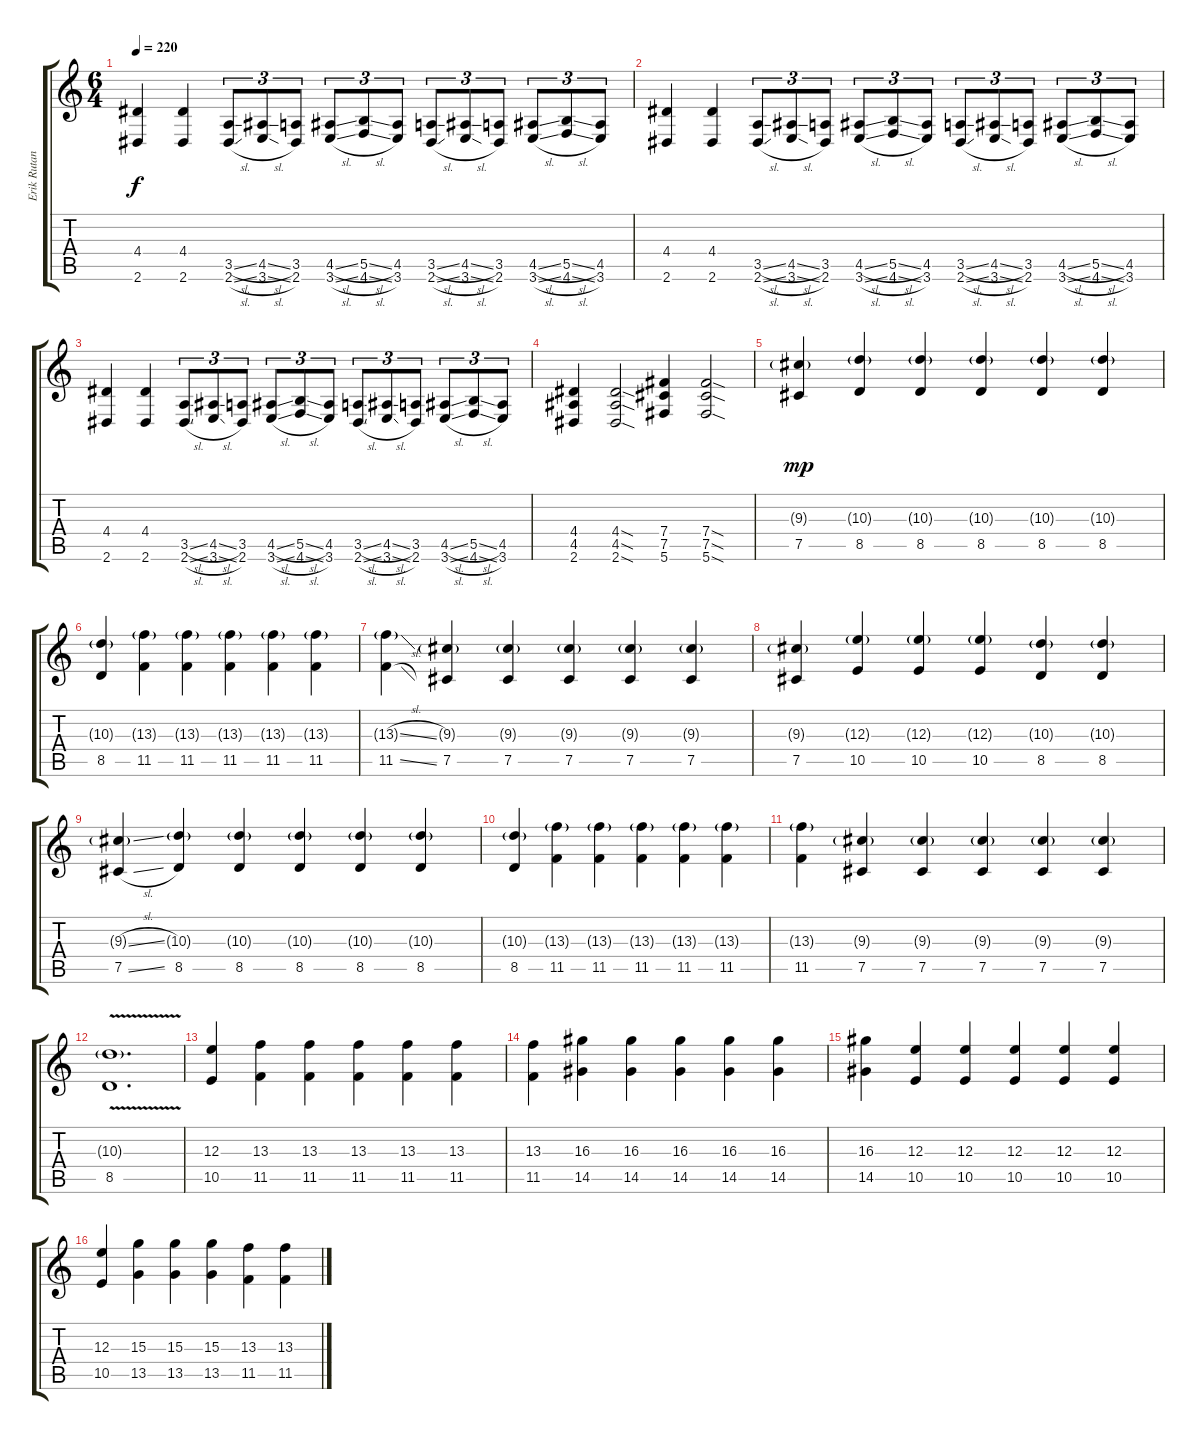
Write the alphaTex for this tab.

\track ("Erik Rutan" "Erik Rutan") {instrument distortionguitar}
\staff {score tabs}
\tuning (Db4 Ab3 E3 B2 Gb2 Db2) {hide}
\ts (6 4)
\tempo 220
\clef g2
\ks c
(4.4 2.6).4{dy f} (4.4 2.6).4 (3.5{sl} 2.6{sl}).8{tu (3 2)} (4.5{sl} 3.6{sl}).8{tu (3 2)} (3.5 2.6).8{tu (3 2)} (4.5{sl} 3.6{sl}).8{tu (3 2)} (5.5{sl} 4.6{sl}).8{tu (3 2)} (4.5 3.6).8{tu (3 2)} (3.5{sl} 2.6{sl}).8{tu (3 2)} (4.5{sl} 3.6{sl}).8{tu (3 2)} (3.5 2.6).8{tu (3 2)} (4.5{sl} 3.6{sl}).8{tu (3 2)} (5.5{sl} 4.6{sl}).8{tu (3 2)} (4.5 3.6).8{tu (3 2)} |
(4.4 2.6).4 (4.4 2.6).4 (3.5{sl} 2.6{sl}).8{tu (3 2)} (4.5{sl} 3.6{sl}).8{tu (3 2)} (3.5 2.6).8{tu (3 2)} (4.5{sl} 3.6{sl}).8{tu (3 2)} (5.5{sl} 4.6{sl}).8{tu (3 2)} (4.5 3.6).8{tu (3 2)} (3.5{sl} 2.6{sl}).8{tu (3 2)} (4.5{sl} 3.6{sl}).8{tu (3 2)} (3.5 2.6).8{tu (3 2)} (4.5{sl} 3.6{sl}).8{tu (3 2)} (5.5{sl} 4.6{sl}).8{tu (3 2)} (4.5 3.6).8{tu (3 2)} |
(4.4 2.6).4 (4.4 2.6).4 (3.5{sl} 2.6{sl}).8{tu (3 2)} (4.5{sl} 3.6{sl}).8{tu (3 2)} (3.5 2.6).8{tu (3 2)} (4.5{sl} 3.6{sl}).8{tu (3 2)} (5.5{sl} 4.6{sl}).8{tu (3 2)} (4.5 3.6).8{tu (3 2)} (3.5{sl} 2.6{sl}).8{tu (3 2)} (4.5{sl} 3.6{sl}).8{tu (3 2)} (3.5 2.6).8{tu (3 2)} (4.5{sl} 3.6{sl}).8{tu (3 2)} (5.5{sl} 4.6{sl}).8{tu (3 2)} (4.5 3.6).8{tu (3 2)} |
(4.4 4.5 2.6).4 (4.4{sod} 4.5{sod} 2.6{sod}).2 (7.4 7.5 5.6).4 (7.4{sod} 7.5{sod} 5.6{sod}).2 |
(9.3{g} 7.5).4{dy mp} (10.3{g} 8.5).4 (10.3{g} 8.5).4 (10.3{g} 8.5).4 (10.3{g} 8.5).4 (10.3{g} 8.5).4 |
(10.3{g} 8.5).4 (13.3{g} 11.5).4 (13.3{g} 11.5).4 (13.3{g} 11.5).4 (13.3{g} 11.5).4 (13.3{g} 11.5).4 |
(13.3{sl g} 11.5{sl}).4 (9.3{g} 7.5).4 (9.3{g} 7.5).4 (9.3{g} 7.5).4 (9.3{g} 7.5).4 (9.3{g} 7.5).4 |
(9.3{g} 7.5).4 (12.3{g} 10.5).4 (12.3{g} 10.5).4 (12.3{g} 10.5).4 (10.3{g} 8.5).4 (10.3{g} 8.5).4 |
(9.3{sl g} 7.5{sl}).4 (10.3{g} 8.5).4 (10.3{g} 8.5).4 (10.3{g} 8.5).4 (10.3{g} 8.5).4 (10.3{g} 8.5).4 |
(10.3{g} 8.5).4 (13.3{g} 11.5).4 (13.3{g} 11.5).4 (13.3{g} 11.5).4 (13.3{g} 11.5).4 (13.3{g} 11.5).4 |
(13.3{g} 11.5).4 (9.3{g} 7.5).4 (9.3{g} 7.5).4 (9.3{g} 7.5).4 (9.3{g} 7.5).4 (9.3{g} 7.5).4 |
(10.3{g} 8.5{v}).1{d} |
(12.3 10.5).4 (13.3 11.5).4 (13.3 11.5).4 (13.3 11.5).4 (13.3 11.5).4 (13.3 11.5).4 |
(13.3 11.5).4 (16.3 14.5).4 (16.3 14.5).4 (16.3 14.5).4 (16.3 14.5).4 (16.3 14.5).4 |
(16.3 14.5).4 (12.3 10.5).4 (12.3 10.5).4 (12.3 10.5).4 (12.3 10.5).4 (12.3 10.5).4 |
(12.3 10.5).4 (15.3 13.5).4 (15.3 13.5).4 (15.3 13.5).4 (13.3 11.5).4 (13.3 11.5).4
